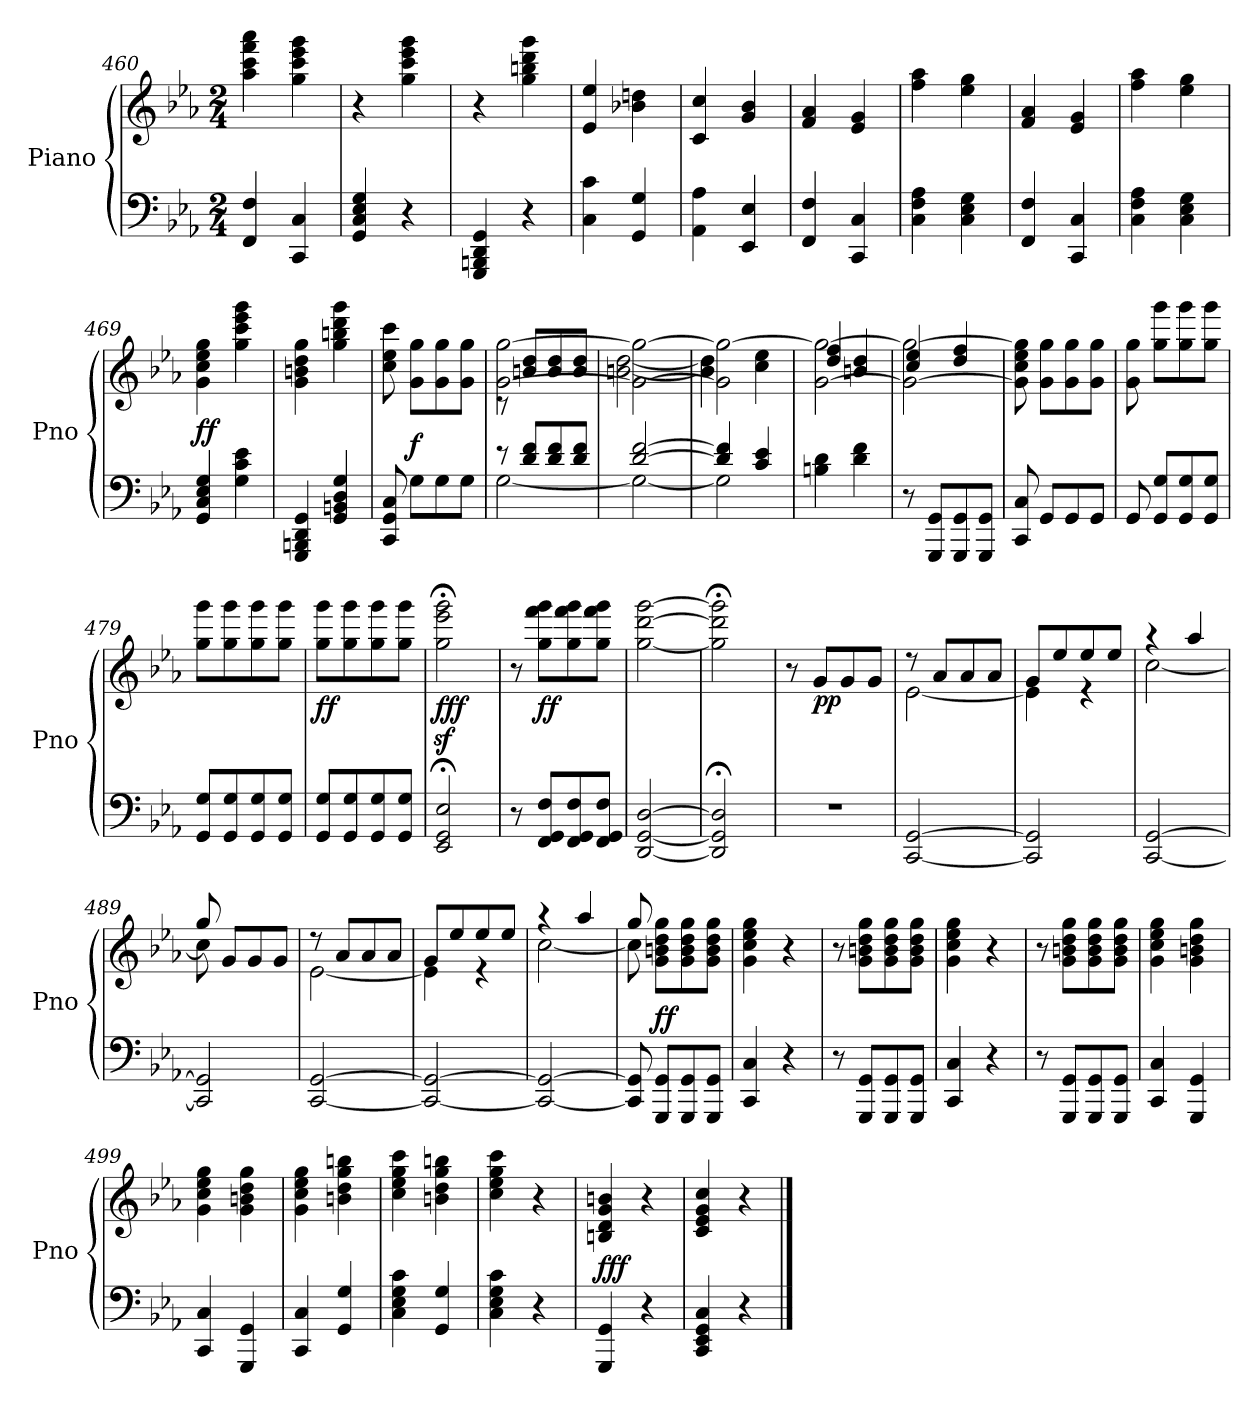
**kern	**kern	**dynam
*part1	*part1	*part1
*staff2	*staff1	*staff1/2
*I"Piano	*	*
*I'Pno	*	*
*clefF4	*clefG2	*
*k[b-e-a-]	*k[b-e-a-]	*
*M2/4	*M2/4	*
=460	=460	=460
4FF/ 4F/	4aa-\ 4ccc\ 4fff\ 4aaa-\	.
4CC/ 4C/	4gg\ 4ccc\ 4eee-\ 4ggg\	.
=461	=461	=461
4GG/ 4C/ 4E-/ 4G/	4r	.
4r	4gg\ 4ccc\ 4eee-\ 4ggg\	.
=462	=462	=462
4GGG/ 4BBBn/ 4DD/ 4GG/	4r	.
4r	4gg\ 4bbn\ 4ddd\ 4ggg\	.
=463	=463	=463
4C\ 4c\	4e-/ 4ee-/	.
4GG/ 4G/	4b-X\ 4ddn\	.
=464	=464	=464
4AA-\ 4A-\	4c/ 4cc/	.
4EE-/ 4E-/	4g/ 4b-/	.
!!LO:LB:g=z
=465	=465	=465
4FF/ 4F/	4f/ 4a-/	.
4CC/ 4C/	4e-/ 4g/	.
=466	=466	=466
4C\ 4F\ 4A-\	4ff\ 4aa-\	.
4C\ 4E-\ 4G\	4ee-\ 4gg\	.
=467	=467	=467
4FF/ 4F/	4f/ 4a-/	.
4CC/ 4C/	4e-/ 4g/	.
=468	=468	=468
4C\ 4F\ 4A-\	4ff\ 4aa-\	.
4C\ 4E-\ 4G\	4ee-\ 4gg\	.
=469	=469	=469
!	!	!LO:DY:a=2
4GG/ 4C/ 4E-/ 4G/	4g\ 4cc\ 4ee-\ 4gg\	ff
4G\ 4c\ 4e-\	4gg\ 4ccc\ 4eee-\ 4ggg\	.
=470	=470	=470
4GGG/ 4BBBn/ 4DD/ 4GG/	4g\ 4bn\ 4dd\ 4gg\	.
4GG/ 4BBn/ 4D/ 4G/	4gg\ 4bbn\ 4ddd\ 4ggg\	.
=471	=471	=471
8CC/ 8GG/ 8C/	8cc\ 8ee-\ 8ccc\	.
!	!	!LO:DY:a=2
8G\L	8g\ 8gg\L	f
8G\	8g\ 8gg\	.
8G\J	8g\ 8gg\J	.
=472	=472	=472
*^	*^	*
8r	[2G\	[2g\ [2gg\	8r	.
8d/ 8f/L	.	.	8bn/ 8dd/L	.
8d/ 8f/	.	.	8b/ 8dd/	.
8d/ 8f/J	.	.	8b/ 8dd/J	.
=473	=473	=473	=473	=473
[2d/ [2f/	2G\_	2g\_ 2gg\_	[2bn\ [2dd\	.
=474	=474	=474	=474	=474
4d/] 4f/]	2G\]	2g\] 2gg\_	4b\] 4dd\]	.
4c/ 4e-/	.	.	4cc\ 4ee-\	.
*v	*v	*	*	*
!!LO:LB:g=z	!!
=475	=475	=475	=475
4Bn\ 4d\	[2g\ 2gg\_	4dd/ 4ff/	.
4d\ 4f\	.	4bn/ 4dd/	.
=476	=476	=476	=476
8r	2g\_ 2gg\_	4cc/ 4ee-/	.
8GGG/ 8GG/L	.	.	.
8GGG/ 8GG/	.	4dd/ 4ff/	.
8GGG/ 8GG/J	.	.	.
*	*v	*v	*
=477	=477	=477
8CC/ 8C/	8g\] 8cc\ 8ee-\ 8gg\]	.
8GG/L	8g\ 8gg\L	.
8GG/	8g\ 8gg\	.
8GG/J	8g\ 8gg\J	.
=478	=478	=478
8GG/	8g\ 8gg\	.
8GG/ 8G/L	8gg\ 8ggg\L	.
8GG/ 8G/	8gg\ 8ggg\	.
8GG/ 8G/J	8gg\ 8ggg\J	.
=479	=479	=479
8GG/ 8G/L	8gg\ 8ggg\L	.
8GG/ 8G/	8gg\ 8ggg\	.
8GG/ 8G/	8gg\ 8ggg\	.
8GG/ 8G/J	8gg\ 8ggg\J	.
=480	=480	=480
!	!	!LO:DY:b
8GG/ 8G/L	8gg\ 8ggg\L	ff
8GG/ 8G/	8gg\ 8ggg\	.
8GG/ 8G/	8gg\ 8ggg\	.
8GG/ 8G/J	8gg\ 8ggg\J	.
=481	=481	=481
*	*MM60	*
!	!	!LO:DY:b
2EE-/;< 2GG/;< 2E-/;<	2gg\z<;< 2eee-\z<;< 2ggg\z<;<	fff
=482	=482	=482
8r	8r	.
*	*MM164	*
!	!	!LO:DY:b
8FF/ 8GG/ 8F/L	8gg\ 8fff\ 8ggg\L	ff
8FF/ 8GG/ 8F/	8gg\ 8fff\ 8ggg\	.
8FF/ 8GG/ 8F/J	8gg\ 8fff\ 8ggg\J	.
=483	=483	=483
[2DD/ [2GG/ [2D/	[2gg\ [2ddd\ [2ggg\	.
=484	=484	=484
*	*MM60	*
2DD/];< 2GG/];< 2D/];<	2gg\];< 2ddd\];< 2ggg\];<	.
!!LO:LB:g=z
=485	=485	=485
2r	8r	.
*	*MM164	*
!	!	!LO:DY:b
.	8g/L	pp
.	8g/	.
.	8g/J	.
=486	=486	=486
*	*^	*
[2CC/ [2GG/	8r	[2e-\	.
.	8a-/L	.	.
.	8a-/	.	.
.	8a-/J	.	.
=487	=487	=487	=487
2CC/] 2GG/]	8g/L	4e-\]	.
.	8ee-/	.	.
.	8ee-/	4r	.
.	8ee-/J	.	.
=488	=488	=488	=488
[2CC/ [2GG/	4r	[2cc\	.
.	4aa-/	.	.
=489	=489	=489	=489
2CC/] 2GG/]	8gg/	8cc\]	.
.	8g/L	4.ryy	.
.	8g/	.	.
.	8g/J	.	.
=490	=490	=490	=490
[2CC/ [2GG/	8r	[2e-\	.
.	8a-/L	.	.
.	8a-/	.	.
.	8a-/J	.	.
=491	=491	=491	=491
2CC/_ 2GG/_	8g/L	4e-\]	.
.	8ee-/	.	.
.	8ee-/	4r	.
.	8ee-/J	.	.
=492	=492	=492	=492
2CC/_ 2GG/_	4r	[2cc\	.
.	4aa-/	.	.
=493	=493	=493	=493
8CC/] 8GG/]	8gg/	8cc\]	.
!	!	!	!LO:DY:a=2
8GGG/ 8GG/L	8g\ 8bn\ 8dd\ 8gg\L	4.ryy	ff
8GGG/ 8GG/	8g\ 8b\ 8dd\ 8gg\	.	.
8GGG/ 8GG/J	8g\ 8b\ 8dd\ 8gg\J	.	.
*	*v	*v	*
=494	=494	=494
4CC/ 4C/	4g\ 4cc\ 4ee-\ 4gg\	.
4r	4r	.
!!LO:LB:g=z
=495	=495	=495
8r	8r	.
8GGG/ 8GG/L	8g\ 8bn\ 8dd\ 8gg\L	.
8GGG/ 8GG/	8g\ 8b\ 8dd\ 8gg\	.
8GGG/ 8GG/J	8g\ 8b\ 8dd\ 8gg\J	.
=496	=496	=496
4CC/ 4C/	4g\ 4cc\ 4ee-\ 4gg\	.
4r	4r	.
=497	=497	=497
8r	8r	.
8GGG/ 8GG/L	8g\ 8bn\ 8dd\ 8gg\L	.
8GGG/ 8GG/	8g\ 8b\ 8dd\ 8gg\	.
8GGG/ 8GG/J	8g\ 8b\ 8dd\ 8gg\J	.
=498	=498	=498
4CC/ 4C/	4g\ 4cc\ 4ee-\ 4gg\	.
4GGG/ 4GG/	4g\ 4bn\ 4dd\ 4gg\	.
=499	=499	=499
4CC/ 4C/	4g\ 4cc\ 4ee-\ 4gg\	.
4GGG/ 4GG/	4g\ 4bn\ 4dd\ 4gg\	.
=500	=500	=500
4CC/ 4C/	4g\ 4cc\ 4ee-\ 4gg\	.
4GG/ 4G/	4bn\ 4dd\ 4gg\ 4bbn\	.
=501	=501	=501
4C\ 4E-\ 4G\ 4c\	4cc\ 4ee-\ 4gg\ 4ccc\	.
4GG/ 4G/	4bn\ 4dd\ 4gg\ 4bbn\	.
=502	=502	=502
4C\ 4E-\ 4G\ 4c\	4cc\ 4ee-\ 4gg\ 4ccc\	.
4r	4r	.
=503	=503	=503
!	!	!LO:DY:a=2
4GGG/ 4GG/	4Bn/ 4d/ 4g/ 4bn/	fff
4r	4r	.
=504	=504	=504
4CC/ 4EE-/ 4GG/ 4C/	4c/ 4e-/ 4g/ 4cc/	.
4r	4r	.
==	==	==
*-	*-	*-
